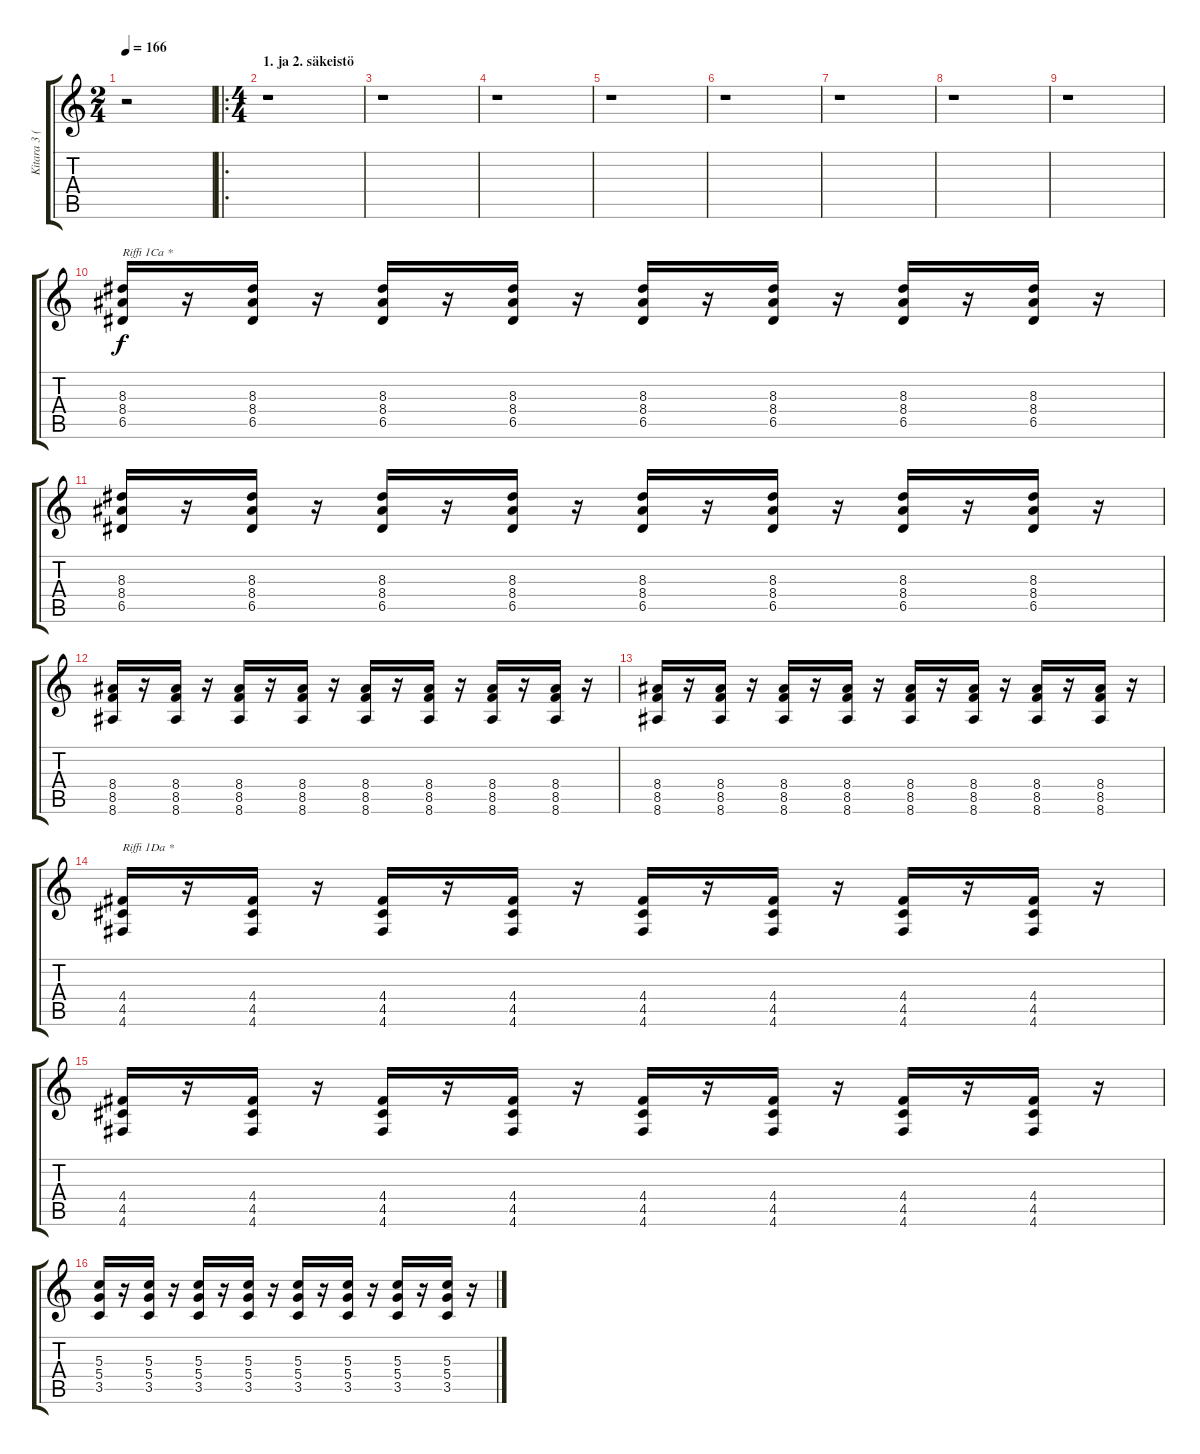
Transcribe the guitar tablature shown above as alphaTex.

\track ("Kitara 3 (Tuomo 2)" "Kitara 3 (") {instrument overdrivenguitar}
\staff {score tabs}
\tuning (E4 B3 G3 D3 A2 D2) {hide}
\ts (2 4)
\tempo 166
\clef g2
\ks c
r.2{dy f instrument overdrivenguitar} |
\ro
\ts (4 4)
\section ("" "1. ja 2. säkeistö")
r.1 |
r.1 |
r.1 |
r.1 |
r.1 |
r.1 |
r.1 |
r.1 |
(8.3 8.4 6.5).16{txt "Riffi 1Ca *"} r.16 (8.3 8.4 6.5).16 r.16 (8.3 8.4 6.5).16 r.16 (8.3 8.4 6.5).16 r.16 (8.3 8.4 6.5).16 r.16 (8.3 8.4 6.5).16 r.16 (8.3 8.4 6.5).16 r.16 (8.3 8.4 6.5).16 r.16 |
(8.3 8.4 6.5).16 r.16 (8.3 8.4 6.5).16 r.16 (8.3 8.4 6.5).16 r.16 (8.3 8.4 6.5).16 r.16 (8.3 8.4 6.5).16 r.16 (8.3 8.4 6.5).16 r.16 (8.3 8.4 6.5).16 r.16 (8.3 8.4 6.5).16 r.16 |
(8.4 8.5 8.6).16 r.16 (8.4 8.5 8.6).16 r.16 (8.4 8.5 8.6).16 r.16 (8.4 8.5 8.6).16 r.16 (8.4 8.5 8.6).16 r.16 (8.4 8.5 8.6).16 r.16 (8.4 8.5 8.6).16 r.16 (8.4 8.5 8.6).16 r.16 |
(8.4 8.5 8.6).16 r.16 (8.4 8.5 8.6).16 r.16 (8.4 8.5 8.6).16 r.16 (8.4 8.5 8.6).16 r.16 (8.4 8.5 8.6).16 r.16 (8.4 8.5 8.6).16 r.16 (8.4 8.5 8.6).16 r.16 (8.4 8.5 8.6).16 r.16 |
(4.4 4.5 4.6).16{txt "Riffi 1Da *"} r.16 (4.4 4.5 4.6).16 r.16 (4.4 4.5 4.6).16 r.16 (4.4 4.5 4.6).16 r.16 (4.4 4.5 4.6).16 r.16 (4.4 4.5 4.6).16 r.16 (4.4 4.5 4.6).16 r.16 (4.4 4.5 4.6).16 r.16 |
(4.4 4.5 4.6).16 r.16 (4.4 4.5 4.6).16 r.16 (4.4 4.5 4.6).16 r.16 (4.4 4.5 4.6).16 r.16 (4.4 4.5 4.6).16 r.16 (4.4 4.5 4.6).16 r.16 (4.4 4.5 4.6).16 r.16 (4.4 4.5 4.6).16 r.16 |
(5.3 5.4 3.5).16 r.16 (5.3 5.4 3.5).16 r.16 (5.3 5.4 3.5).16 r.16 (5.3 5.4 3.5).16 r.16 (5.3 5.4 3.5).16 r.16 (5.3 5.4 3.5).16 r.16 (5.3 5.4 3.5).16 r.16 (5.3 5.4 3.5).16 r.16
